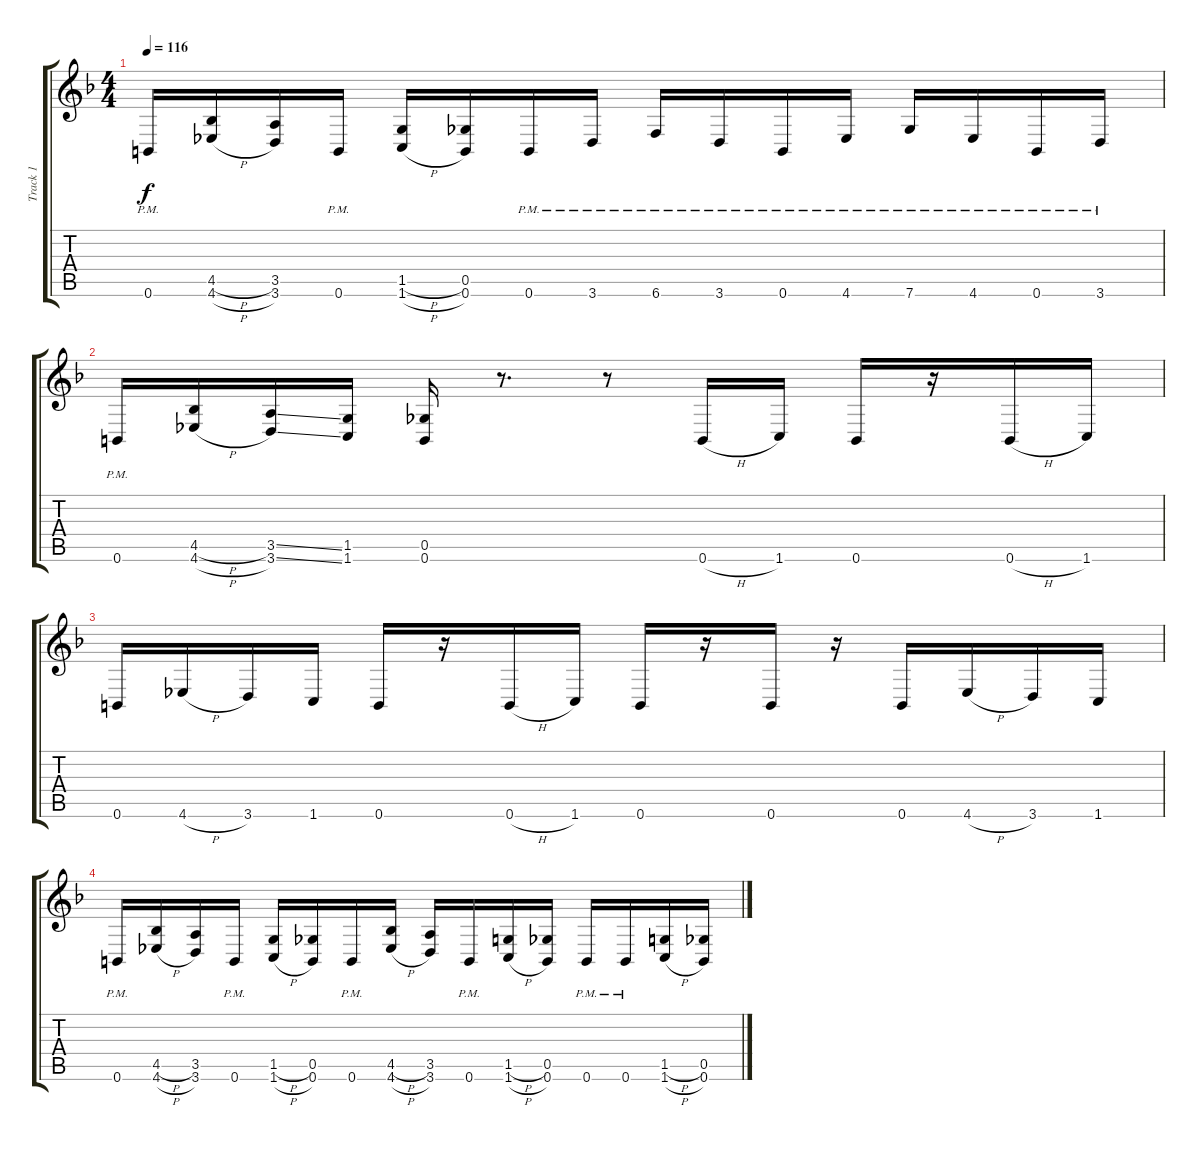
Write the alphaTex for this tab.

\track ("Track 1" "Track 1") {instrument distortionguitar}
\staff {score tabs}
\tuning (Db4 Ab3 E3 B2 Gb2 B1) {hide}
\ts (4 4)
\tempo 116
\clef g2
\ks f
0.6{pm}.16{dy f} (4.5{h} 4.6{h}).16 (3.5 3.6).16 0.6{pm}.16 (1.5{h} 1.6{h}).16 (0.5 0.6).16 0.6{pm}.16 3.6{pm}.16 6.6{pm}.16 3.6{pm}.16 0.6{pm}.16 4.6{pm}.16 7.6{pm}.16 4.6{pm}.16 0.6{pm}.16 3.6{pm}.16 |
0.6{pm}.16 (4.5{h} 4.6{h}).16 (3.5{ss} 3.6{ss}).16 (1.5 1.6).16 (0.5 0.6).16 r.8{d} r.8 0.6{h}.16 1.6.16 0.6.16 r.16 0.6{h}.16 1.6.16 |
0.6.16 4.6{h}.16 3.6.16 1.6.16 0.6.16 r.16 0.6{h}.16 1.6.16 0.6.16 r.16 0.6.16 r.16 0.6.16 4.6{h}.16 3.6.16 1.6.16 |
0.6{pm}.16 (4.5{h} 4.6{h}).16 (3.5 3.6).16 0.6{pm}.16 (1.5{h} 1.6{h}).16 (0.5 0.6).16 0.6{pm}.16 (4.5{h} 4.6{h}).16 (3.5 3.6).16 0.6{pm}.16 (1.5{h} 1.6{h}).16 (0.5 0.6).16 0.6{pm}.16 0.6{pm}.16 (1.5{h} 1.6{h}).16 (0.5 0.6).16
